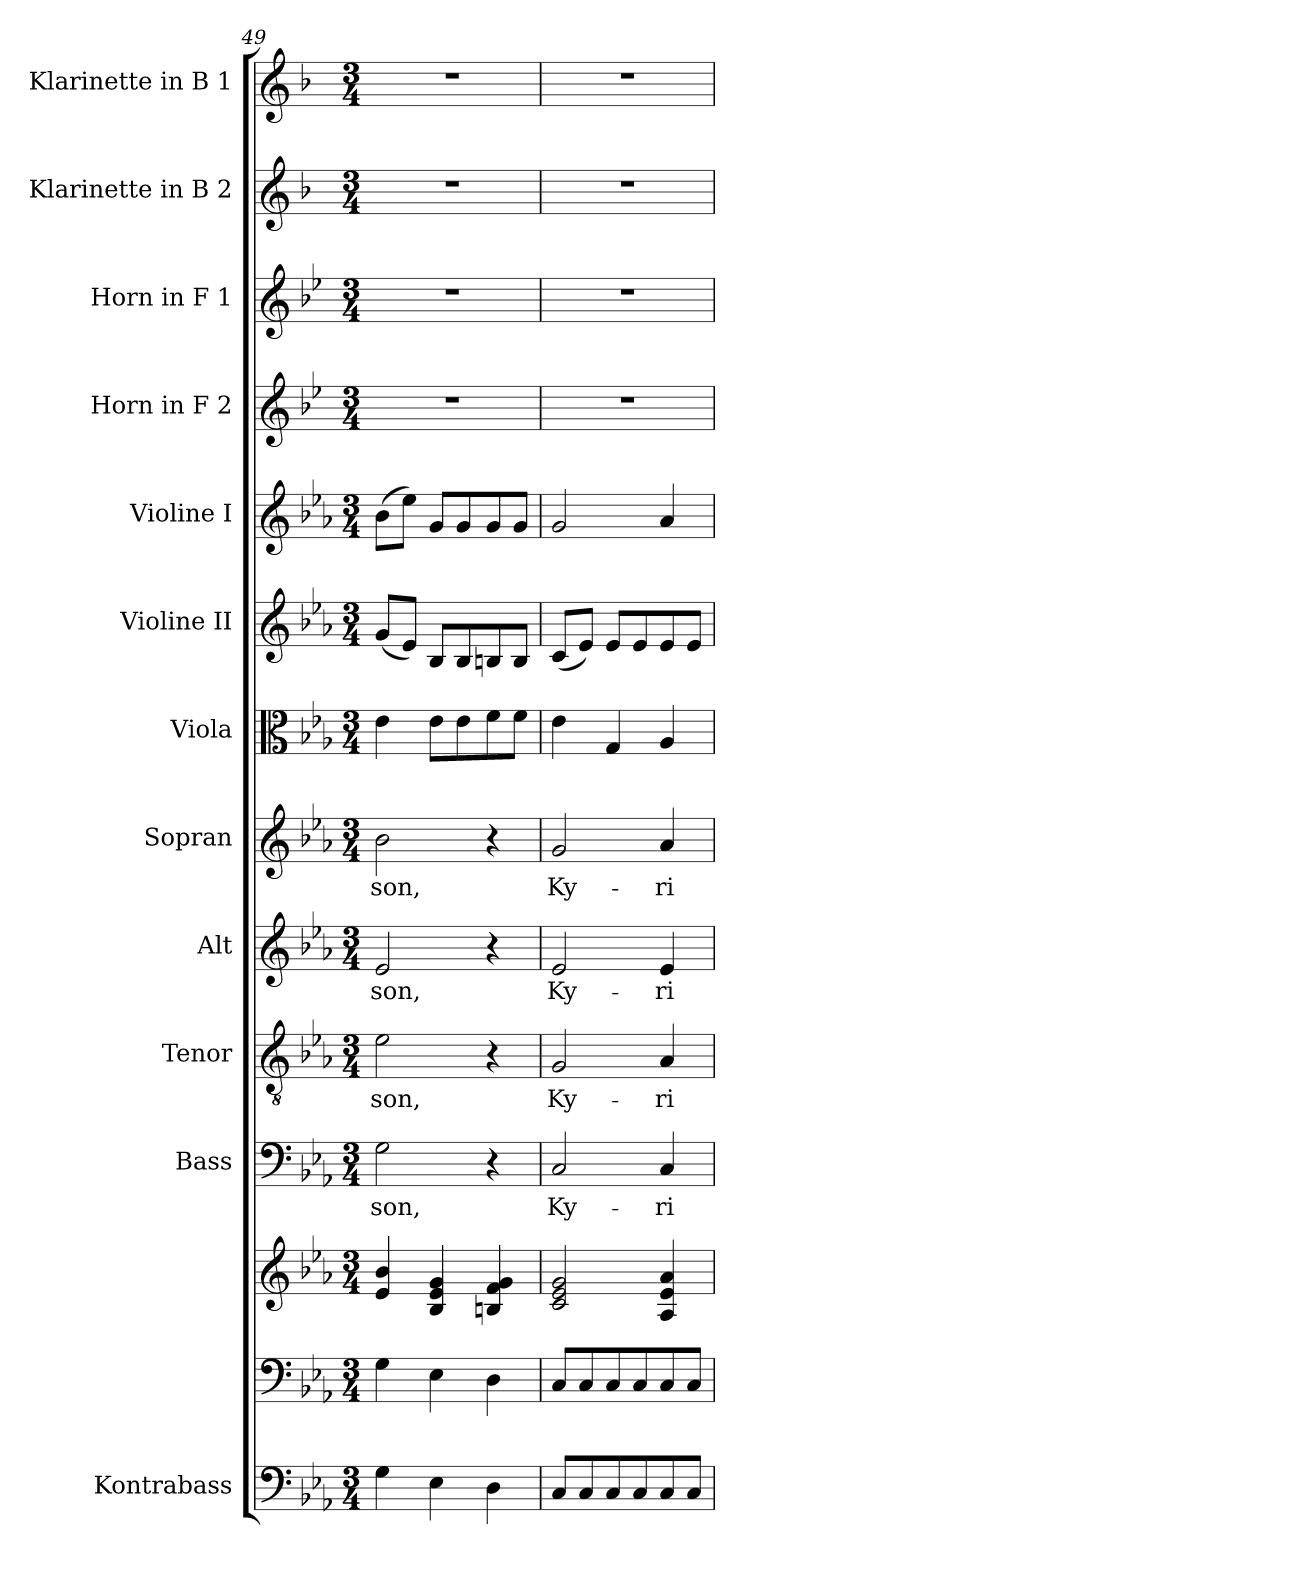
**kern	**kern	**kern	**kern	**text	**kern	**text	**kern	**text	**kern	**text	**kern	**kern	**kern	**kern	**kern	**kern	**kern
*part13	*part12	*part12	*part11	*part11	*part10	*part10	*part9	*part9	*part8	*part8	*part7	*part6	*part5	*part4	*part3	*part2	*part1
*staff14	*staff13	*staff12	*staff11	*staff11	*staff10	*staff10	*staff9	*staff9	*staff8	*staff8	*staff7	*staff6	*staff5	*staff4	*staff3	*staff2	*staff1
*I"Kontrabass	*	*	*I"Bass	*	*I"Tenor	*	*I"Alt	*	*I"Sopran	*	*I"Viola	*I"Violine II	*I"Violine I	*I"Horn in F 2	*I"Horn in F 1	*I"Klarinette in B 2	*I"Klarinette in B 1
*I'Kb.	*	*	*I'B	*	*I'T	*	*I'A	*	*I'S	*	*I'Vla.	*I'Vl. II	*I'Vl. I	*I'Hrn. 2	*I'Hrn. 1	*	*
*clefF4	*clefF4	*clefG2	*clefF4	*	*clefGv2	*	*clefG2	*	*clefG2	*	*clefC3	*clefG2	*clefG2	*clefG2	*clefG2	*clefG2	*clefG2
*ITrd7c12	*	*	*	*	*	*	*	*	*	*	*	*	*	*ITrd4c7	*ITrd4c7	*ITrd1c2	*ITrd1c2
*k[b-e-a-]	*k[b-e-a-]	*k[b-e-a-]	*k[b-e-a-]	*	*k[b-e-a-]	*	*k[b-e-a-]	*	*k[b-e-a-]	*	*k[b-e-a-]	*k[b-e-a-]	*k[b-e-a-]	*k[b-e-a-]	*k[b-e-a-]	*k[b-e-a-]	*k[b-e-a-]
*E-:	*E-:	*E-:	*E-:	*	*E-:	*	*E-:	*	*E-:	*	*E-:	*E-:	*E-:	*E-:	*E-:	*E-:	*E-:
*M3/4	*M3/4	*M3/4	*M3/4	*	*M3/4	*	*M3/4	*	*M3/4	*	*M3/4	*M3/4	*M3/4	*M3/4	*M3/4	*M3/4	*M3/4
=49	=49	=49	=49	=49	=49	=49	=49	=49	=49	=49	=49	=49	=49	=49	=49	=49	=49
!	!	!	!	!LO:LY:b	!	!LO:LY:b	!	!LO:LY:b	!	!LO:LY:b	!	!	!	!	!	!	!
4GG\	4G\	4e-/ 4b-/	2G\	-son,	2e-\	-son,	2e-/	-son,	2b-\	-son,	4e-\	(<8g/L	(>8b-\L	2.r	2.r	2.r	2.r
.	.	.	.	.	.	.	.	.	.	.	.	8e-/J)	8ee-\J)	.	.	.	.
4EE-\	4E-\	4B-/ 4e-/ 4g/	.	.	.	.	.	.	.	.	8e-\L	8B-/L	8g/L	.	.	.	.
.	.	.	.	.	.	.	.	.	.	.	8e-\	8B-/	8g/	.	.	.	.
4DD\	4D\	4Bn/ 4f/ 4g/	4r	.	4r	.	4r	.	4r	.	8f\	8Bn/	8g/	.	.	.	.
.	.	.	.	.	.	.	.	.	.	.	8f\J	8B/J	8g/J	.	.	.	.
=50	=50	=50	=50	=50	=50	=50	=50	=50	=50	=50	=50	=50	=50	=50	=50	=50	=50
!	!	!	!	!LO:LY:b	!	!LO:LY:b	!	!LO:LY:b	!	!LO:LY:b	!	!	!	!	!	!	!
8CC/L	8C/L	2c/ 2e-/ 2g/	2C/	Ky-	2G/	Ky-	2e-/	Ky-	2g/	Ky-	4e-\	(<8c/L	2g/	2.r	2.r	2.r	2.r
8CC/	8C/	.	.	.	.	.	.	.	.	.	.	8e-/J)	.	.	.	.	.
8CC/	8C/	.	.	.	.	.	.	.	.	.	4G/	8e-/L	.	.	.	.	.
8CC/	8C/	.	.	.	.	.	.	.	.	.	.	8e-/	.	.	.	.	.
!	!	!	!	!LO:LY:b	!	!LO:LY:b	!	!LO:LY:b	!	!LO:LY:b	!	!	!	!	!	!	!
8CC/	8C/	4A-/ 4e-/ 4a-/	4C/	-ri-	4A-/	-ri-	4e-/	-ri-	4a-/	-ri-	4A-/	8e-/	4a-/	.	.	.	.
8CC/J	8C/J	.	.	.	.	.	.	.	.	.	.	8e-/J	.	.	.	.	.
=	=	=	=	=	=	=	=	=	=	=	=	=	=	=	=	=	=
*-	*-	*-	*-	*-	*-	*-	*-	*-	*-	*-	*-	*-	*-	*-	*-	*-	*-
